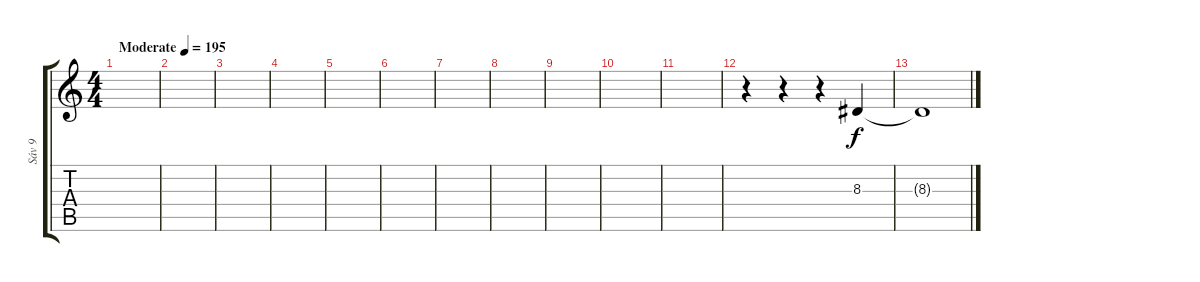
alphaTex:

\track ("Sáv 9" "Sáv 9") {instrument fx5brightness}
\staff {score tabs}
\tuning (E4 B3 G3 D3 A2 E2) {hide}
\ts (4 4)
\tempo (195 "Moderate")
\clef g2
\ks c
|
|
|
|
|
|
|
|
|
|
|
r.4 r.4 r.4 8.3.4 |
8.3{t}.1
